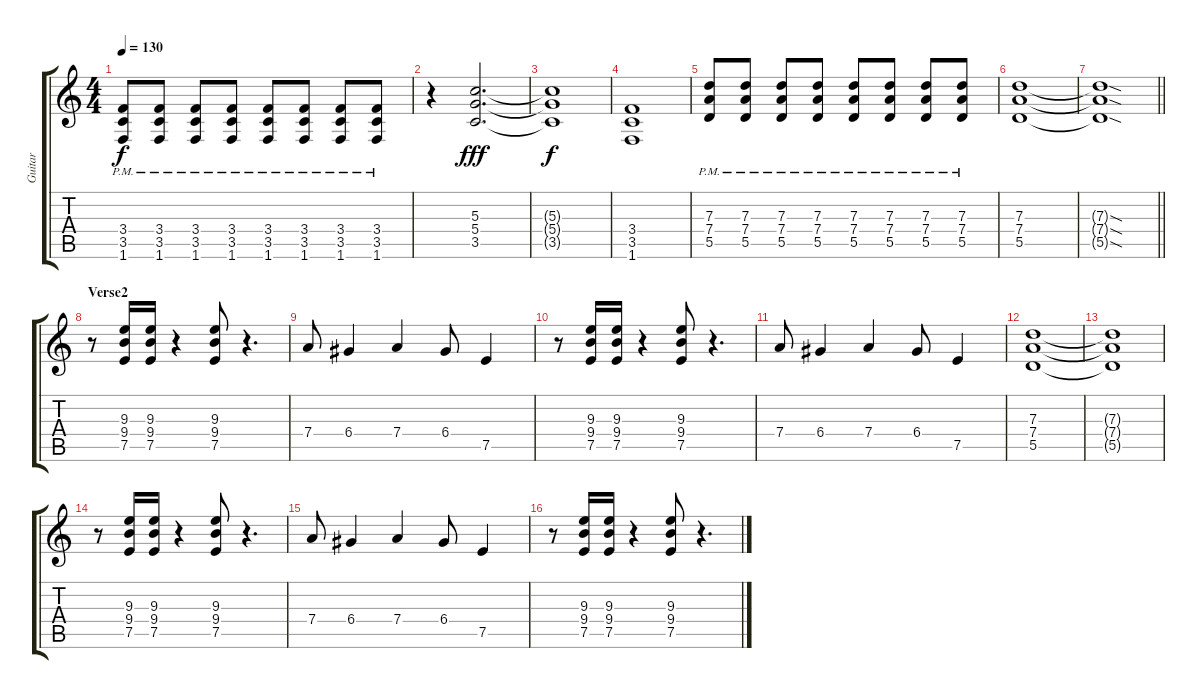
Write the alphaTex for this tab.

\track ("Guitar" "Guitar") {instrument distortionguitar}
\staff {score tabs}
\tuning (E4 B3 G3 D3 A2 E2) {hide}
\ts (4 4)
\tempo 130
\clef g2
\ks c
(3.4{pm} 3.5{pm} 1.6{pm}).8{dy f} (3.4{pm} 3.5{pm} 1.6{pm}).8 (3.4{pm} 3.5{pm} 1.6{pm}).8 (3.4{pm} 3.5{pm} 1.6{pm}).8 (3.4{pm} 3.5{pm} 1.6{pm}).8 (3.4{pm} 3.5{pm} 1.6{pm}).8 (3.4{pm} 3.5{pm} 1.6{pm}).8 (3.4{pm} 3.5{pm} 1.6{pm}).8 |
r.4 (5.3 5.4 3.5).2{d dy fff} |
(5.3{t} 5.4{t} 3.5{t}).1{dy f} |
(3.4 3.5 1.6).1 |
(7.3{pm} 7.4{pm} 5.5{pm}).8 (7.3{pm} 7.4{pm} 5.5{pm}).8 (7.3{pm} 7.4{pm} 5.5{pm}).8 (7.3{pm} 7.4{pm} 5.5{pm}).8 (7.3{pm} 7.4{pm} 5.5{pm}).8 (7.3{pm} 7.4{pm} 5.5{pm}).8 (7.3{pm} 7.4{pm} 5.5{pm}).8 (7.3{pm} 7.4{pm} 5.5{pm}).8 |
(7.3 7.4 5.5).1 |
\barLineRight lightlight
(7.3{sod t} 7.4{sod t} 5.5{sod t}).1 |
\section ("" "Verse2")
r.8 (9.3 9.4 7.5).16 (9.3 9.4 7.5).16 r.4 (9.3 9.4 7.5).8 r.4{d} |
7.4.8 6.4.4 7.4.4 6.4.8 7.5.4 |
r.8 (9.3 9.4 7.5).16 (9.3 9.4 7.5).16 r.4 (9.3 9.4 7.5).8 r.4{d} |
7.4.8 6.4.4 7.4.4 6.4.8 7.5.4 |
(7.3 7.4 5.5).1 |
(7.3{t} 7.4{t} 5.5{t}).1 |
r.8 (9.3 9.4 7.5).16 (9.3 9.4 7.5).16 r.4 (9.3 9.4 7.5).8 r.4{d} |
7.4.8 6.4.4 7.4.4 6.4.8 7.5.4 |
r.8 (9.3 9.4 7.5).16 (9.3 9.4 7.5).16 r.4 (9.3 9.4 7.5).8 r.4{d}
